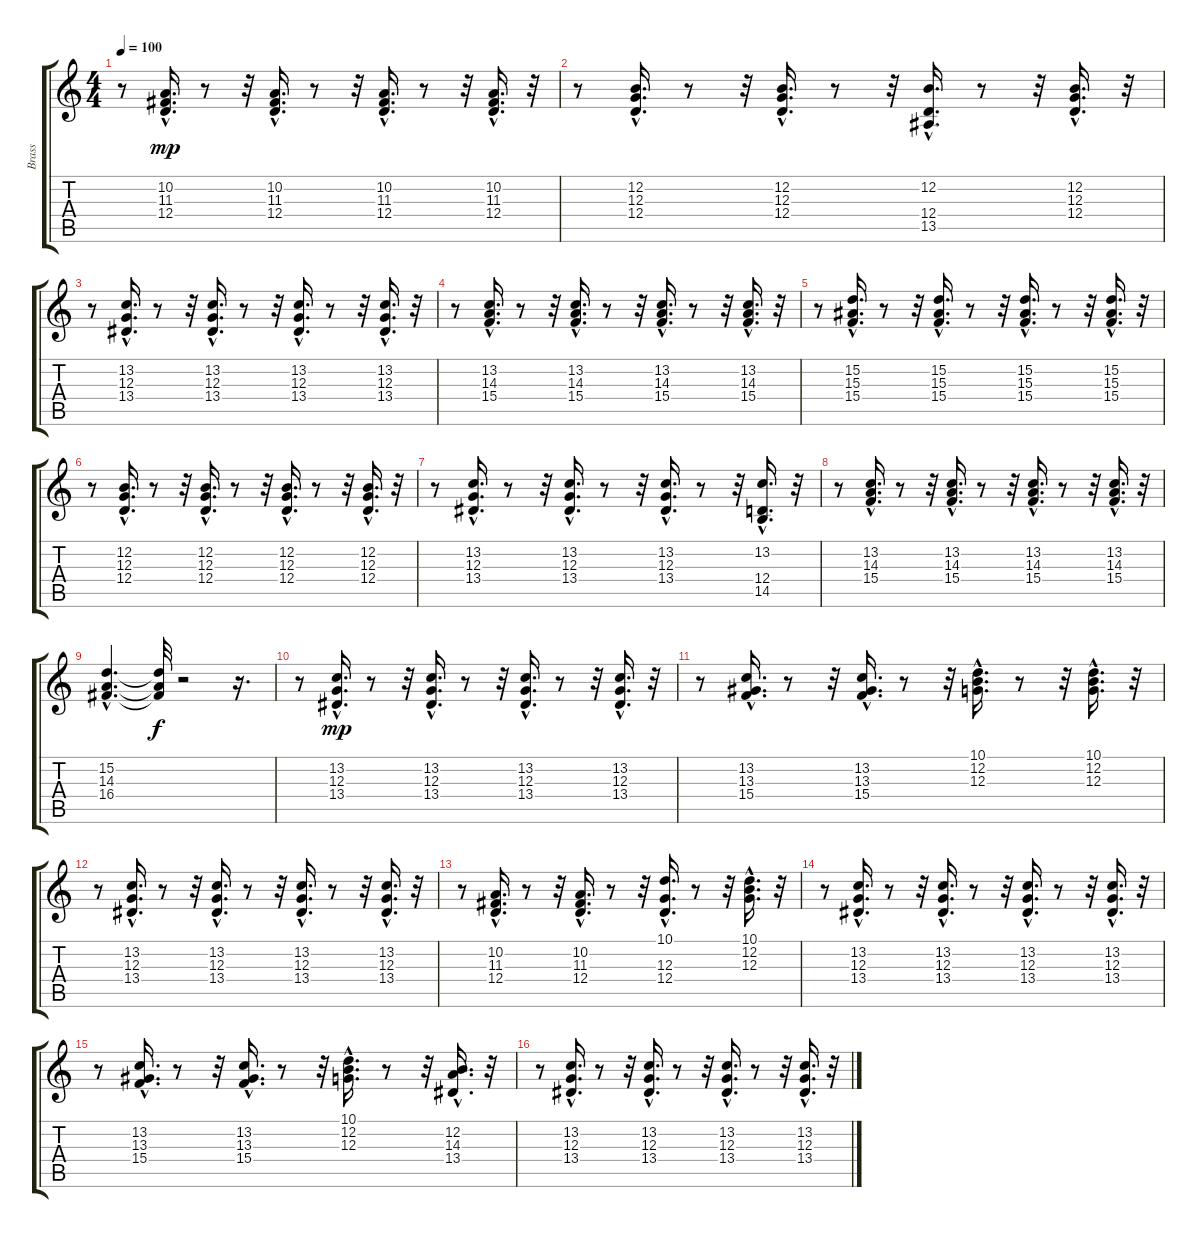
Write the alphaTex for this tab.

\track ("Brass" "Brass") {instrument brasssection}
\staff {score tabs}
\tuning (E4 B3 G3 D3 A2 E2) {hide}
\ts (4 4)
\tempo 100
\clef g2
\ks c
r.8{dy mp} (10.2{hac} 11.3{hac} 12.4{hac}).16{d} r.8 r.32 (10.2{hac} 11.3{hac} 12.4{hac}).16{d} r.8 r.32 (10.2{hac} 11.3{hac} 12.4{hac}).16{d} r.8 r.32 (10.2{hac} 11.3{hac} 12.4{hac}).16{d} r.32 |
r.8 (12.2{hac} 12.3{hac} 12.4{hac}).16{d} r.8 r.32 (12.2{hac} 12.3{hac} 12.4{hac}).16{d} r.8 r.32 (12.2{hac} 12.4{hac} 13.5{hac}).16{d} r.8 r.32 (12.2{hac} 12.3{hac} 12.4{hac}).16{d} r.32 |
r.8 (13.2{hac} 12.3{hac} 13.4{hac}).16{d} r.8 r.32 (13.2{hac} 12.3{hac} 13.4{hac}).16{d} r.8 r.32 (13.2{hac} 12.3{hac} 13.4{hac}).16{d} r.8 r.32 (13.2{hac} 12.3{hac} 13.4{hac}).16{d} r.32 |
r.8 (13.2{hac} 14.3{hac} 15.4{hac}).16{d} r.8 r.32 (13.2{hac} 14.3{hac} 15.4{hac}).16{d} r.8 r.32 (13.2{hac} 14.3{hac} 15.4{hac}).16{d} r.8 r.32 (13.2{hac} 14.3{hac} 15.4{hac}).16{d} r.32 |
r.8 (15.2{hac} 15.3{hac} 15.4{hac}).16{d} r.8 r.32 (15.2{hac} 15.3{hac} 15.4{hac}).16{d} r.8 r.32 (15.2{hac} 15.3{hac} 15.4{hac}).16{d} r.8 r.32 (15.2{hac} 15.3{hac} 15.4{hac}).16{d} r.32 |
r.8 (12.2{hac} 12.3{hac} 12.4{hac}).16{d} r.8 r.32 (12.2{hac} 12.3{hac} 12.4{hac}).16{d} r.8 r.32 (12.2{hac} 12.3{hac} 12.4{hac}).16{d} r.8 r.32 (12.2{hac} 12.3{hac} 12.4{hac}).16{d} r.32 |
r.8 (13.2{hac} 12.3{hac} 13.4{hac}).16{d} r.8 r.32 (13.2{hac} 12.3{hac} 13.4{hac}).16{d} r.8 r.32 (13.2{hac} 12.3{hac} 13.4{hac}).16{d} r.8 r.32 (13.2{hac} 12.4{hac} 14.5{hac}).16{d} r.32 |
r.8 (13.2{hac} 14.3{hac} 15.4{hac}).16{d} r.8 r.32 (13.2{hac} 14.3{hac} 15.4{hac}).16{d} r.8 r.32 (13.2{hac} 14.3{hac} 15.4{hac}).16{d} r.8 r.32 (13.2{hac} 14.3{hac} 15.4{hac}).16{d} r.32 |
(15.2{hac} 14.3{hac} 16.4{hac}).4{d} (15.2{t} 14.3{t} 16.4{t}).32{dy f} r.2 r.16{d} |
r.8 (13.2{hac} 12.3{hac} 13.4{hac}).16{d dy mp} r.8 r.32 (13.2{hac} 12.3{hac} 13.4{hac}).16{d} r.8 r.32 (13.2{hac} 12.3{hac} 13.4{hac}).16{d} r.8 r.32 (13.2{hac} 12.3{hac} 13.4{hac}).16{d} r.32 |
r.8 (13.2{hac} 13.3{hac} 15.4{hac}).16{d} r.8 r.32 (13.2{hac} 13.3{hac} 15.4{hac}).16{d} r.8 r.32 (10.1{hac} 12.2{hac} 12.3{hac}).16{d} r.8 r.32 (10.1{hac} 12.2{hac} 12.3{hac}).16{d} r.32 |
r.8 (13.2{hac} 12.3{hac} 13.4{hac}).16{d} r.8 r.32 (13.2{hac} 12.3{hac} 13.4{hac}).16{d} r.8 r.32 (13.2{hac} 12.3{hac} 13.4{hac}).16{d} r.8 r.32 (13.2{hac} 12.3{hac} 13.4{hac}).16{d} r.32 |
r.8 (10.2{hac} 11.3{hac} 12.4{hac}).16{d} r.8 r.32 (10.2{hac} 11.3{hac} 12.4{hac}).16{d} r.8 r.32 (10.1{hac} 12.3{hac} 12.4{hac}).16{d} r.8 r.32 (10.1{hac} 12.2{hac} 12.3{hac}).16{d} r.32 |
r.8 (13.2{hac} 12.3{hac} 13.4{hac}).16{d} r.8 r.32 (13.2{hac} 12.3{hac} 13.4{hac}).16{d} r.8 r.32 (13.2{hac} 12.3{hac} 13.4{hac}).16{d} r.8 r.32 (13.2{hac} 12.3{hac} 13.4{hac}).16{d} r.32 |
r.8 (13.2{hac} 13.3{hac} 15.4{hac}).16{d} r.8 r.32 (13.2{hac} 13.3{hac} 15.4{hac}).16{d} r.8 r.32 (10.1{hac} 12.2{hac} 12.3{hac}).16{d} r.8 r.32 (12.2{hac} 14.3{hac} 13.4{hac}).16{d} r.32 |
r.8 (13.2{hac} 12.3{hac} 13.4{hac}).16{d} r.8 r.32 (13.2{hac} 12.3{hac} 13.4{hac}).16{d} r.8 r.32 (13.2{hac} 12.3{hac} 13.4{hac}).16{d} r.8 r.32 (13.2{hac} 12.3{hac} 13.4{hac}).16{d} r.32
